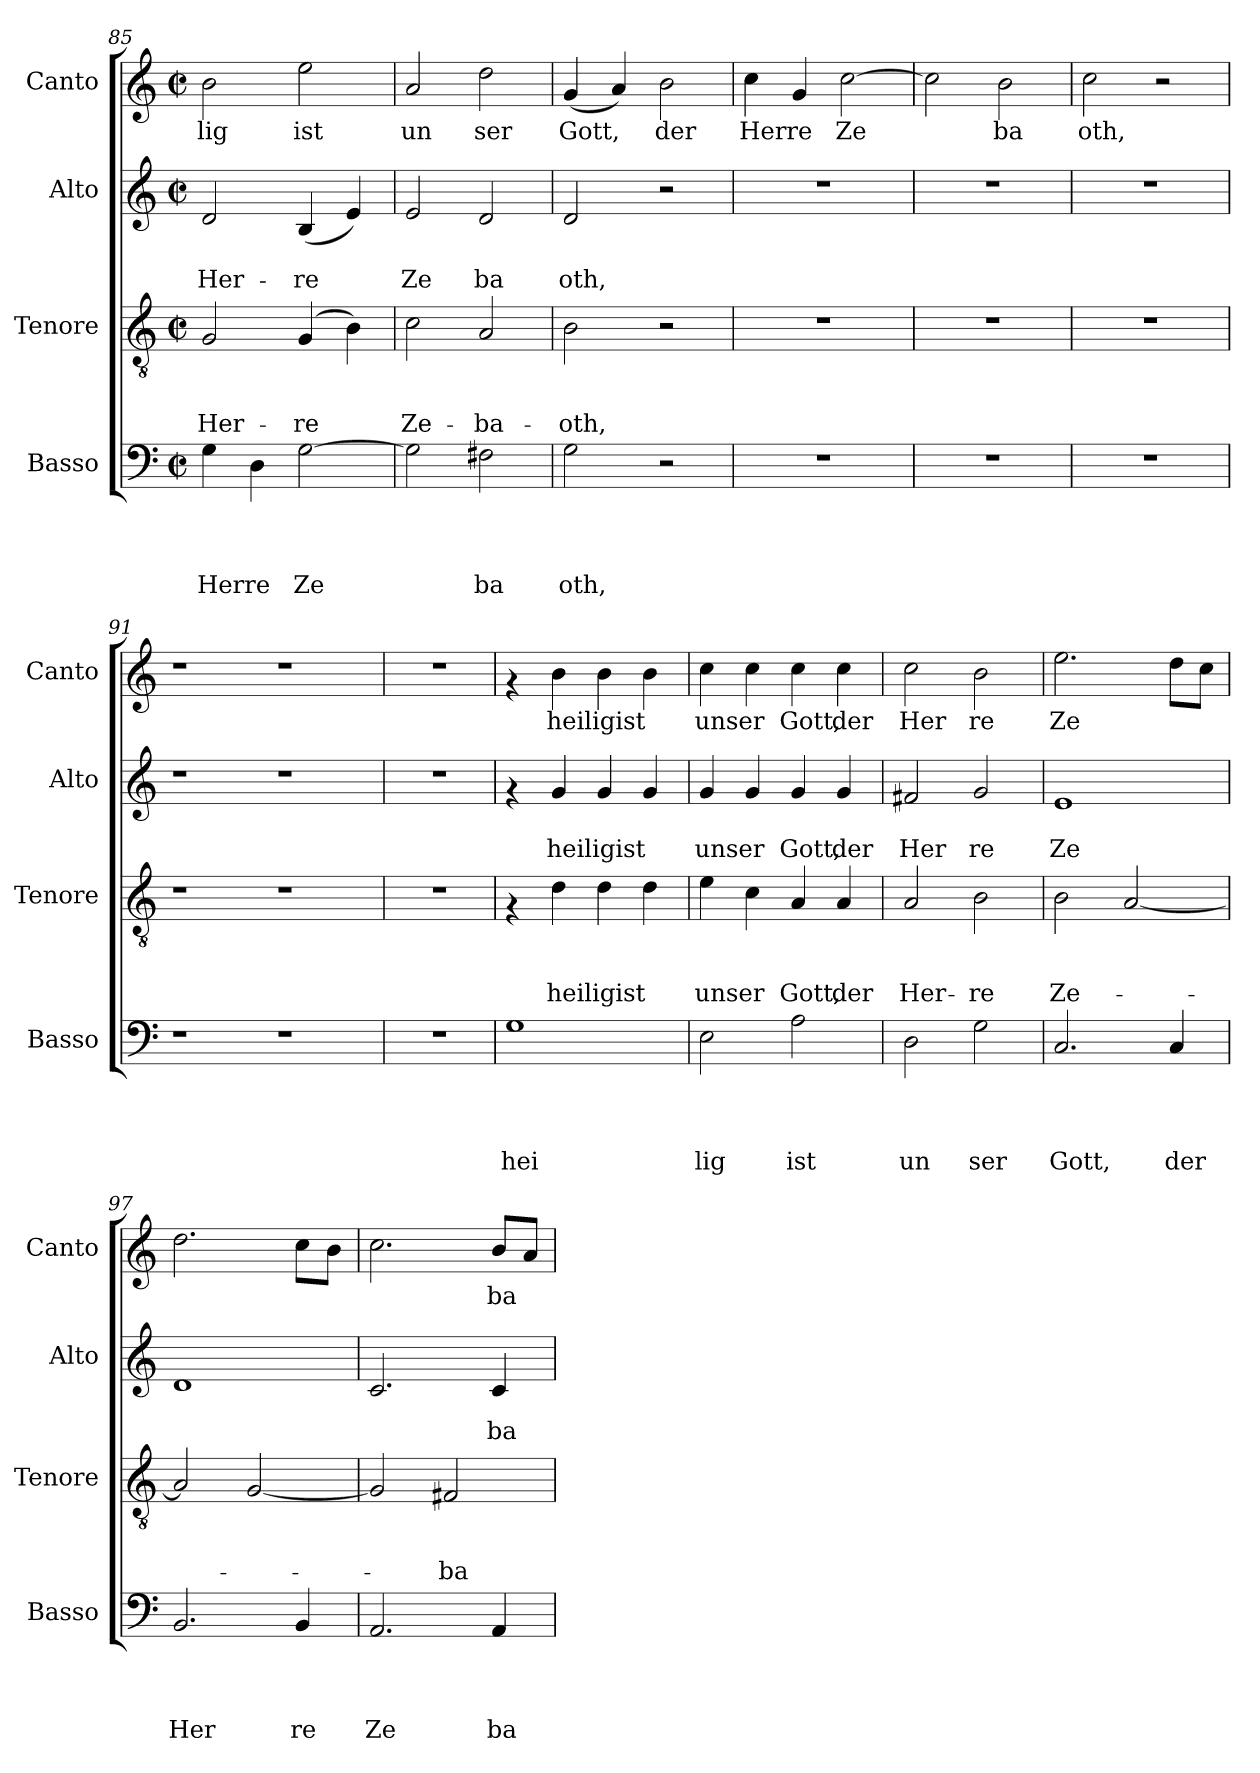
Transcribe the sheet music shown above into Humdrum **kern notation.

**kern	**text	**text	**text	**text	**kern	**text	**text	**text	**kern	**text	**text	**kern	**text
*part4	*part4	*part4	*part4	*part4	*part3	*part3	*part3	*part3	*part2	*part2	*part2	*part1	*part1
*staff4	*staff4	*staff4	*staff4	*staff4	*staff3	*staff3	*staff3	*staff3	*staff2	*staff2	*staff2	*staff1	*staff1
*I"Basso	*	*	*	*	*I"Tenore	*	*	*	*I"Alto	*	*	*I"Canto	*
*I'Basso	*	*	*	*	*I'Tenore	*	*	*	*I'Alto	*	*	*I'Canto	*
*clefF4	*	*	*	*	*clefGv2	*	*	*	*clefG2	*	*	*clefG2	*
*k[]	*	*	*	*	*k[]	*	*	*	*k[]	*	*	*k[]	*
*C:	*	*	*	*	*C:	*	*	*	*C:	*	*	*C:	*
*M2/2	*	*	*	*	*M2/2	*	*	*	*M2/2	*	*	*M2/2	*
*met(c|)	*	*	*	*	*met(c|)	*	*	*	*met(c|)	*	*	*met(c|)	*
=85	=85	=85	=85	=85	=85	=85	=85	=85	=85	=85	=85	=85	=85
!	!	!	!	!LO:LY:b	!	!	!	!LO:LY:b	!	!	!LO:LY:b	!	!LO:LY:b
4G\	.	.	.	Herre	2G/	.	.	Her-	2d/	.	Her-	2b\	-lig
4D\	.	.	.	.	.	.	.	.	.	.	.	.	.
!	!	!	!	!LO:LY:b	!	!	!	!LO:LY:b	!	!	!LO:LY:b	!	!LO:LY:b
[<2G\	.	.	.	Ze	(4G/	.	.	-re	(<4B/	.	-re	2ee\	ist
.	.	.	.	.	4B\)	.	.	.	4e/)	.	.	.	.
!!LO:LB:g=z
=86	=86	=86	=86	=86	=86	=86	=86	=86	=86	=86	=86	=86	=86
!	!	!	!	!	!	!	!	!LO:LY:b	!	!	!LO:LY:b	!	!LO:LY:b
2G\]	.	.	.	.	2c\	.	.	Ze-	2e/	.	Ze	2a/	un
!	!	!	!	!LO:LY:b	!	!	!	!LO:LY:b	!	!	!LO:LY:b	!	!LO:LY:b
2F#X\	.	.	.	ba	2A/	.	.	-ba-	2d/	.	ba	2dd\	ser
=87	=87	=87	=87	=87	=87	=87	=87	=87	=87	=87	=87	=87	=87
!	!	!	!	!LO:LY:b	!	!	!	!LO:LY:b	!	!	!LO:LY:b	!	!LO:LY:b
2G\	.	.	.	oth,	2B\	.	.	-oth,	2d/	.	oth,	(<4g/	Gott,
.	.	.	.	.	.	.	.	.	.	.	.	4a/)	.
!	!	!	!	!	!	!	!	!	!	!	!	!	!LO:LY:b
2r	.	.	.	.	2r	.	.	.	2r	.	.	2b\	der
=88	=88	=88	=88	=88	=88	=88	=88	=88	=88	=88	=88	=88	=88
!	!	!	!	!	!	!	!	!	!	!	!	!	!LO:LY:b
1r	.	.	.	.	1r	.	.	.	1r	.	.	4cc\	Herre
.	.	.	.	.	.	.	.	.	.	.	.	4g/	.
!	!	!	!	!	!	!	!	!	!	!	!	!	!LO:LY:b
.	.	.	.	.	.	.	.	.	.	.	.	[>2cc\	Ze
=89	=89	=89	=89	=89	=89	=89	=89	=89	=89	=89	=89	=89	=89
1r	.	.	.	.	1r	.	.	.	1r	.	.	2cc\]	.
!	!	!	!	!	!	!	!	!	!	!	!	!	!LO:LY:b
.	.	.	.	.	.	.	.	.	.	.	.	2b\	ba
=90	=90	=90	=90	=90	=90	=90	=90	=90	=90	=90	=90	=90	=90
!	!	!	!	!	!	!	!	!	!	!	!	!	!LO:LY:b
1r	.	.	.	.	1r	.	.	.	1r	.	.	2cc\	oth,
.	.	.	.	.	.	.	.	.	.	.	.	2r	.
=91	=91	=91	=91	=91	=91	=91	=91	=91	=91	=91	=91	=91	=91
1r	.	.	.	.	1r	.	.	.	1r	.	.	1r	.
1r	.	.	.	.	1r	.	.	.	1r	.	.	1r	.
=92	=92	=92	=92	=92	=92	=92	=92	=92	=92	=92	=92	=92	=92
1r	.	.	.	.	1r	.	.	.	1r	.	.	1r	.
=93	=93	=93	=93	=93	=93	=93	=93	=93	=93	=93	=93	=93	=93
!	!	!	!	!LO:LY:b	!	!	!	!	!	!	!	!	!
1G	.	.	.	hei	4rF	.	.	.	4rf	.	.	4rf	.
!	!	!	!	!	!	!	!	!LO:LY:b	!	!	!LO:LY:b	!	!LO:LY:b
.	.	.	.	.	4d\	.	.	heiligist	4g/	.	heiligist	4b\	heiligist
.	.	.	.	.	4d\	.	.	.	4g/	.	.	4b\	.
.	.	.	.	.	4d\	.	.	.	4g/	.	.	4b\	.
=94	=94	=94	=94	=94	=94	=94	=94	=94	=94	=94	=94	=94	=94
!	!	!	!	!LO:LY:b	!	!	!	!LO:LY:b	!	!	!LO:LY:b	!	!LO:LY:b
2E\	.	.	.	lig	4e\	.	.	unser	4g/	.	unser	4cc\	unser
.	.	.	.	.	4c\	.	.	.	4g/	.	.	4cc\	.
!	!	!	!	!LO:LY:b	!	!	!	!LO:LY:b	!	!	!LO:LY:b	!	!LO:LY:b
2A\	.	.	.	ist	4A/	.	.	Gott,	4g/	.	Gott,	4cc\	Gott,
!	!	!	!	!	!	!	!	!LO:LY:b	!	!	!LO:LY:b	!	!LO:LY:b
.	.	.	.	.	4A/	.	.	der	4g/	.	der	4cc\	der
=95	=95	=95	=95	=95	=95	=95	=95	=95	=95	=95	=95	=95	=95
!	!	!	!	!LO:LY:b	!	!	!	!LO:LY:b	!	!	!LO:LY:b	!	!LO:LY:b
2D\	.	.	.	un	2A/	.	.	Her-	2f#X/	.	Her	2cc\	Her
!	!	!	!	!LO:LY:b	!	!	!	!LO:LY:b	!	!	!LO:LY:b	!	!LO:LY:b
2G\	.	.	.	ser	2B\	.	.	-re	2g/	.	re	2b\	re
=96	=96	=96	=96	=96	=96	=96	=96	=96	=96	=96	=96	=96	=96
!	!	!	!	!LO:LY:b	!	!	!	!LO:LY:b	!	!	!LO:LY:b	!	!LO:LY:b
2.C/	.	.	.	Gott,	2B\	.	.	Ze-	1e	.	Ze	2.ee\	Ze
.	.	.	.	.	[<2A/	.	.	.	.	.	.	.	.
!	!	!	!	!LO:LY:b	!	!	!	!	!	!	!	!	!
4C/	.	.	.	der	.	.	.	.	.	.	.	8dd\L	.
.	.	.	.	.	.	.	.	.	.	.	.	8cc\J	.
=97	=97	=97	=97	=97	=97	=97	=97	=97	=97	=97	=97	=97	=97
!	!	!	!	!LO:LY:b	!	!	!	!	!	!	!	!	!
2.BB/	.	.	.	Her	2A/]	.	.	.	1d	.	.	2.dd\	.
.	.	.	.	.	[<2G/	.	.	.	.	.	.	.	.
!	!	!	!	!LO:LY:b	!	!	!	!	!	!	!	!	!
4BB/	.	.	.	re	.	.	.	.	.	.	.	8cc\L	.
.	.	.	.	.	.	.	.	.	.	.	.	8b\J	.
=98	=98	=98	=98	=98	=98	=98	=98	=98	=98	=98	=98	=98	=98
!	!	!	!	!LO:LY:b	!	!	!	!	!	!	!	!	!
2.AA/	.	.	.	Ze	2G/]	.	.	.	2.c/	.	.	2.cc\	.
!	!	!	!	!	!	!	!	!LO:LY:b	!	!	!	!	!
.	.	.	.	.	2F#X/	.	.	-ba-	.	.	.	.	.
!	!	!	!	!LO:LY:b	!	!	!	!	!	!	!LO:LY:b	!	!LO:LY:b
4AA/	.	.	.	ba	.	.	.	.	4c/	.	ba	8b/L	ba
.	.	.	.	.	.	.	.	.	.	.	.	8a/J	.
=	=	=	=	=	=	=	=	=	=	=	=	=	=
*-	*-	*-	*-	*-	*-	*-	*-	*-	*-	*-	*-	*-	*-
